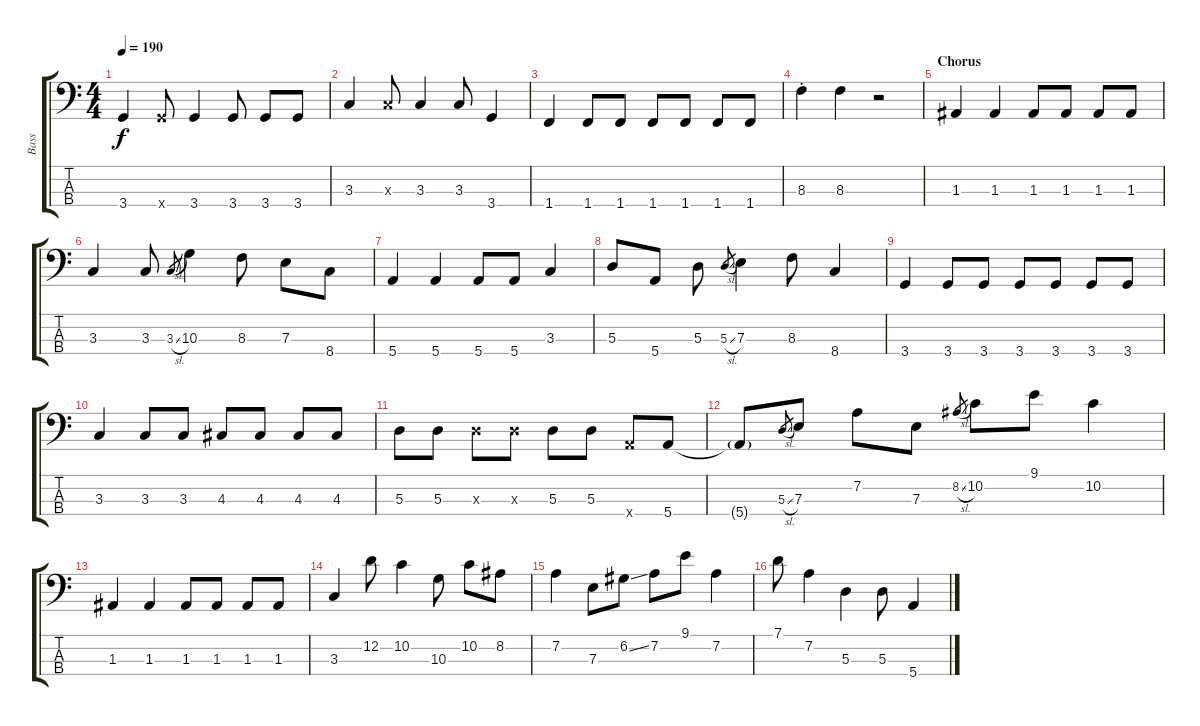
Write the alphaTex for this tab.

\track ("Bass" "Bass") {instrument electricbassfinger}
\staff {score tabs}
\tuning (G2 D2 A1 E1) {hide}
\ts (4 4)
\tempo 190
\clef f4
\ks c
3.4.4{dy f} 3.4{x}.8 3.4.4 3.4.8 3.4.8 3.4.8 |
3.3.4 3.3{x}.8 3.3.4 3.3.8 3.4.4 |
1.4.4 1.4.8 1.4.8 1.4.8 1.4.8 1.4.8 1.4.8 |
8.3{st}.4 8.3.4 r.2 |
\section ("" "Chorus")
1.3.4 1.3.4 1.3.8 1.3.8 1.3.8 1.3.8 |
3.3.4 3.3.8 3.3{sl}.8{gr} 10.3.4 8.3.8 7.3.8 8.4.8 |
5.4.4 5.4.4 5.4.8 5.4.8 3.3.4 |
5.3.8 5.4.8 5.3.8 5.3{sl}.8{gr} 7.3.4 8.3.8 8.4.4 |
3.4.4 3.4.8 3.4.8 3.4.8 3.4.8 3.4.8 3.4.8 |
3.3.4 3.3.8 3.3.8 4.3.8 4.3.8 4.3.8 4.3.8 |
5.3.8 5.3.8 5.3{x}.8 5.3{x}.8 5.3.8 5.3.8 5.4{x}.8 5.4.8 |
5.4{g t}.8 5.3{sl}.8{gr} 7.3.8 7.2.8 7.3.8 8.2{sl}.8{gr} 10.2.8 9.1.8 10.2.4 |
1.3.4 1.3.4 1.3.8 1.3.8 1.3.8 1.3.8 |
3.3.4 12.2.8 10.2.4 10.3.8 10.2.8 8.2.8 |
7.2.4 7.3.8 6.2{ss}.8 7.2.8 9.1.8 7.2.4 |
7.1.8 7.2.4 5.3.4 5.3.8 5.4.4
